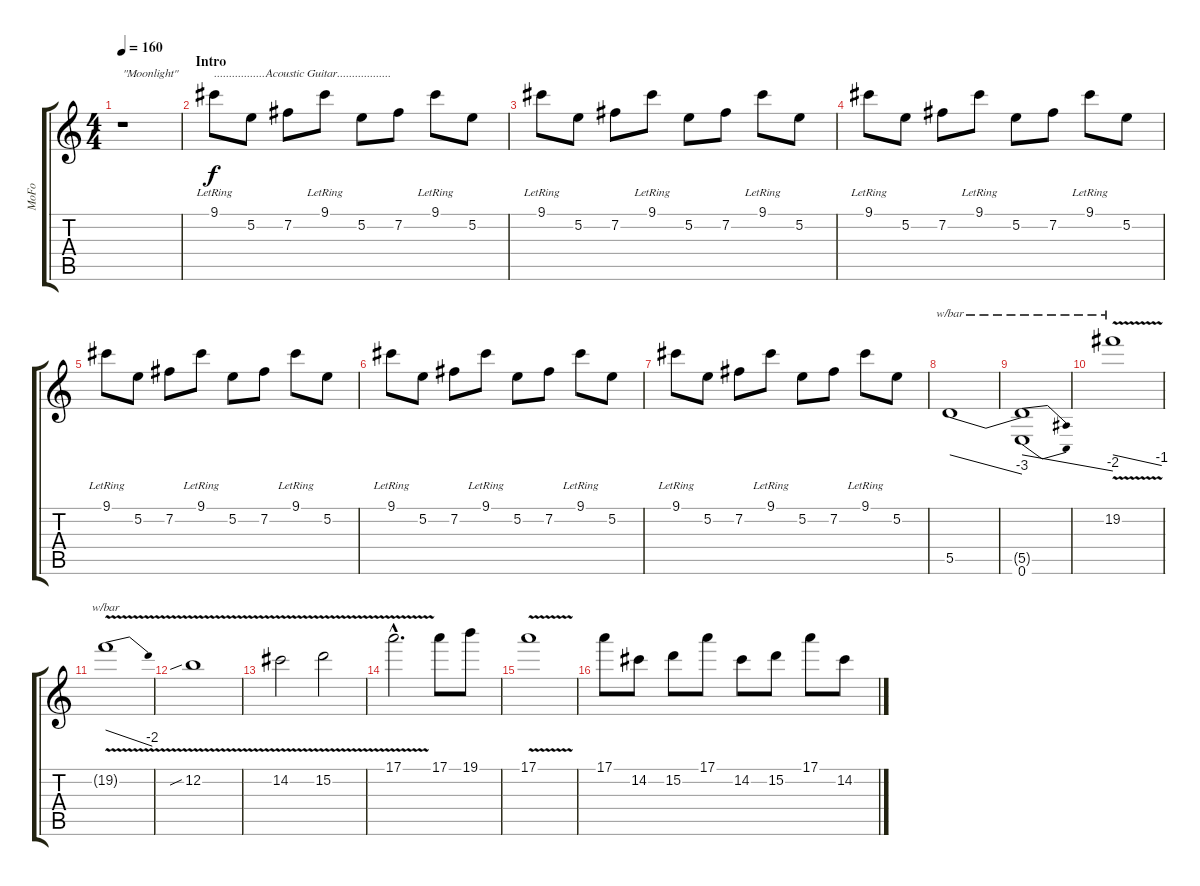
\track ("MoFo" "MoFo") {instrument overdrivenguitar}
\staff {score tabs}
\tuning (E4 B3 G3 D3 A2 E2) {hide}
\ts (4 4)
\tempo 160
\clef g2
\ks c
r.1{txt "\"Moonlight\"" dy f volume 0 instrument acousticguitarsteel} |
\section ("" "Intro")
9.1{lr}.8{txt ".................Acoustic Guitar.................." volume 12} 5.2.8 7.2.8 9.1{lr}.8 5.2.8 7.2.8 9.1{lr}.8 5.2.8 |
9.1{lr}.8 5.2.8 7.2.8 9.1{lr}.8 5.2.8 7.2.8 9.1{lr}.8 5.2.8 |
9.1{lr}.8 5.2.8 7.2.8 9.1{lr}.8 5.2.8 7.2.8 9.1{lr}.8 5.2.8 |
9.1{lr}.8 5.2.8 7.2.8 9.1{lr}.8 5.2.8 7.2.8 9.1{lr}.8 5.2.8 |
9.1{lr}.8 5.2.8 7.2.8 9.1{lr}.8 5.2.8 7.2.8 9.1{lr}.8 5.2.8 |
9.1{lr}.8 5.2.8 7.2.8 9.1{lr}.8 5.2.8 7.2.8 9.1{lr}.8 5.2.8 |
5.5.1{tbe (dive default 0 0 60 -12) instrument distortionguitar} |
(5.5{t} 0.6).1{tbe (dive default 0 0 60 -8)} |
19.2{v}.1{tbe (dive default 0 0 60 -4)} |
19.2{t}.1{tbe (dive default 0 0 60 -8)} |
12.2{v sib}.1 |
14.2{v}.2 15.2{v}.2 |
17.1{v hac}.2{d} 17.1.8 19.1.8 |
17.1{v}.1 |
17.1.8 14.2.8 15.2.8 17.1.8 14.2.8 15.2.8 17.1.8 14.2.8
